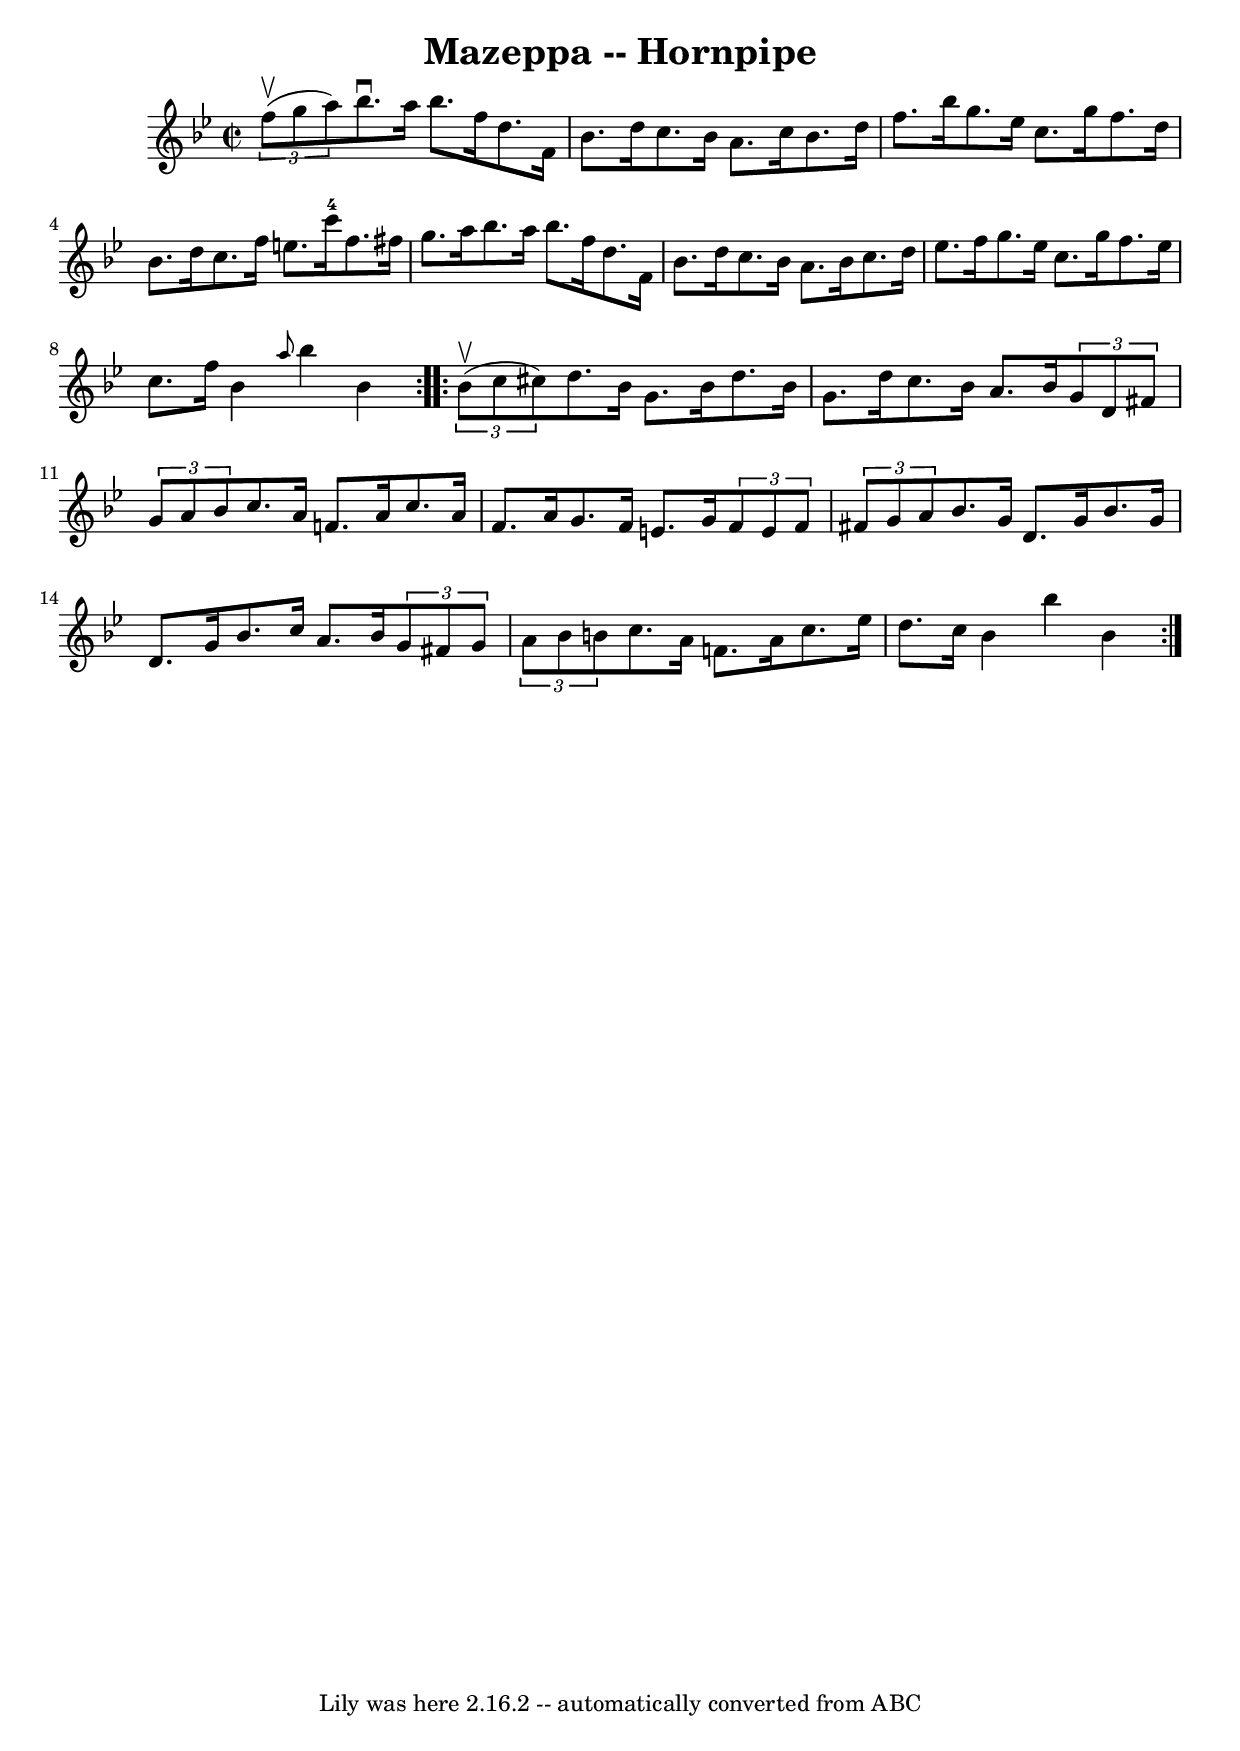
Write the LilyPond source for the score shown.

\version "2.16.2"
\include "Mammoth.ily"
\header {
  %% book = "Cole's 1000 Fiddle Tunes"
 crossRefNumber = "1"
 footnotes = ""
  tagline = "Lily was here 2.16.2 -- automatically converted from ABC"
  title = "Mazeppa -- Hornpipe"

}
voicedefault =  {



  \repeat volta 2 {

    \override Staff.TimeSignature #'style = #'C
    \time 2/2 
    \key bf \major   \times 2/3 { f''8 (^\upbow g''8 a''8)  				 }   |
 bf''8.^\downbow a''16 bf''8. f''16 d''8. f'16 bf'8. d''16   |
 c''8. bf'16 a'8. c''16 bf'8. d''16 f''8. bf''16   |
 g''8. ef''16 c''8. g''16 f''8. d''16 bf'8. d''16   |
 c''8. f''16 e''8. c'''16-4 f''8. fs''16 g''8. a''16   |
 bf''8. a''16 bf''8. f''16 d''8. f'16 bf'8. d''16   |
 c''8. bf'16 a'8. bf'16 c''8. d''16 ef''8. f''16   |
 g''8. ef''16 c''8. g''16 f''8. ef''16 c''8. f''16   |
 bf'4  
    \grace { a''8  
	   } bf''4 bf'4  
  }     
  \repeat volta 2 {
    \times 2/3 {   
 bf'8 (^\upbow c''8 cs''8)      }  |
 d''8. bf'16 g'8. bf'16 d''8. bf'16 g'8. d''16   |
 c''8. bf'16 a'8.  
 bf'16    \times 2/3 { g'8 d'8 fs'8  
			 }   \times 2/3 { g'8 a'8   
					 bf'8   					}  |
 c''8. a'16 f'!8. a'16 c''8. a'16 f'8. a'16   |
 g'8. f'16 e'8. g'16    \times 2/3 { f'8 e'8    
					f'8  
				      }   \times 2/3 { fs'8 g'8 a'8   						     }  |
 bf'8. g'16 d'8. g'16 bf'8. g'16 d'8. g'16   |
 bf'8. c''16    
 a'8. bf'16    \times 2/3 { g'8 fs'8 g'8  
			      }   \times 2/3 { a'8    
					 bf'8 b'8   					     }  |
 c''8. a'16 f'!8. a'16 c''8. ef''16 d''8. c''16   |
 bf'4 bf''4 bf'4  
  }   

}

\score{
  <<

    \context Staff="default"
    {
      \voicedefault 
      
    }

  >>
  \layout {
    
  }
  \midi {
  }

}
